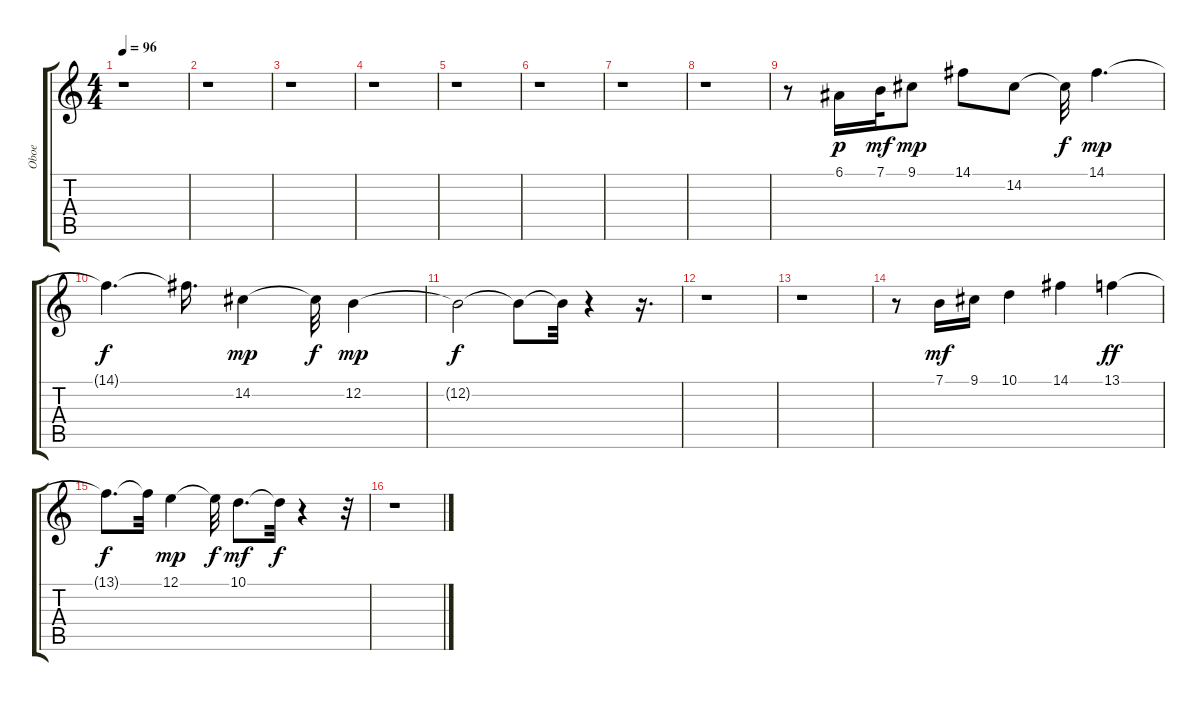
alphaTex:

\track ("Oboe" "Oboe") {instrument rockorgan}
\staff {score tabs}
\tuning (E4 B3 G3 D3 A2 E2) {hide}
\ts (4 4)
\tempo 96
\clef g2
\ks c
r.1{dy p} |
r.1 |
r.1 |
r.1 |
r.1 |
r.1 |
r.1 |
r.1 |
r.8 6.1.16 7.1.32{dy mf} 9.1.8{dy mp} 14.1.8 14.2.8 14.2{t}.32{dy f} 14.1.4{d dy mp} |
14.1{t}.4{d dy f} 14.1{t}.16{d} 14.2.4{dy mp} 14.2{t}.32{dy f} 12.2.4{dy mp} |
12.2{t}.2{dy f} 12.2{t}.8 12.2{t}.32 r.4 r.16{d} |
r.1 |
r.1 |
r.8 7.1.16{dy mf} 9.1.16 10.1.4 14.1.4 13.1.4{dy ff} |
13.1{t}.8{d dy f} 13.1{t}.32 12.1.4{dy mp} 12.1{t}.32{dy f} 10.1.8{d dy mf} 10.1{t}.32{dy f} r.4 r.32 |
r.1
